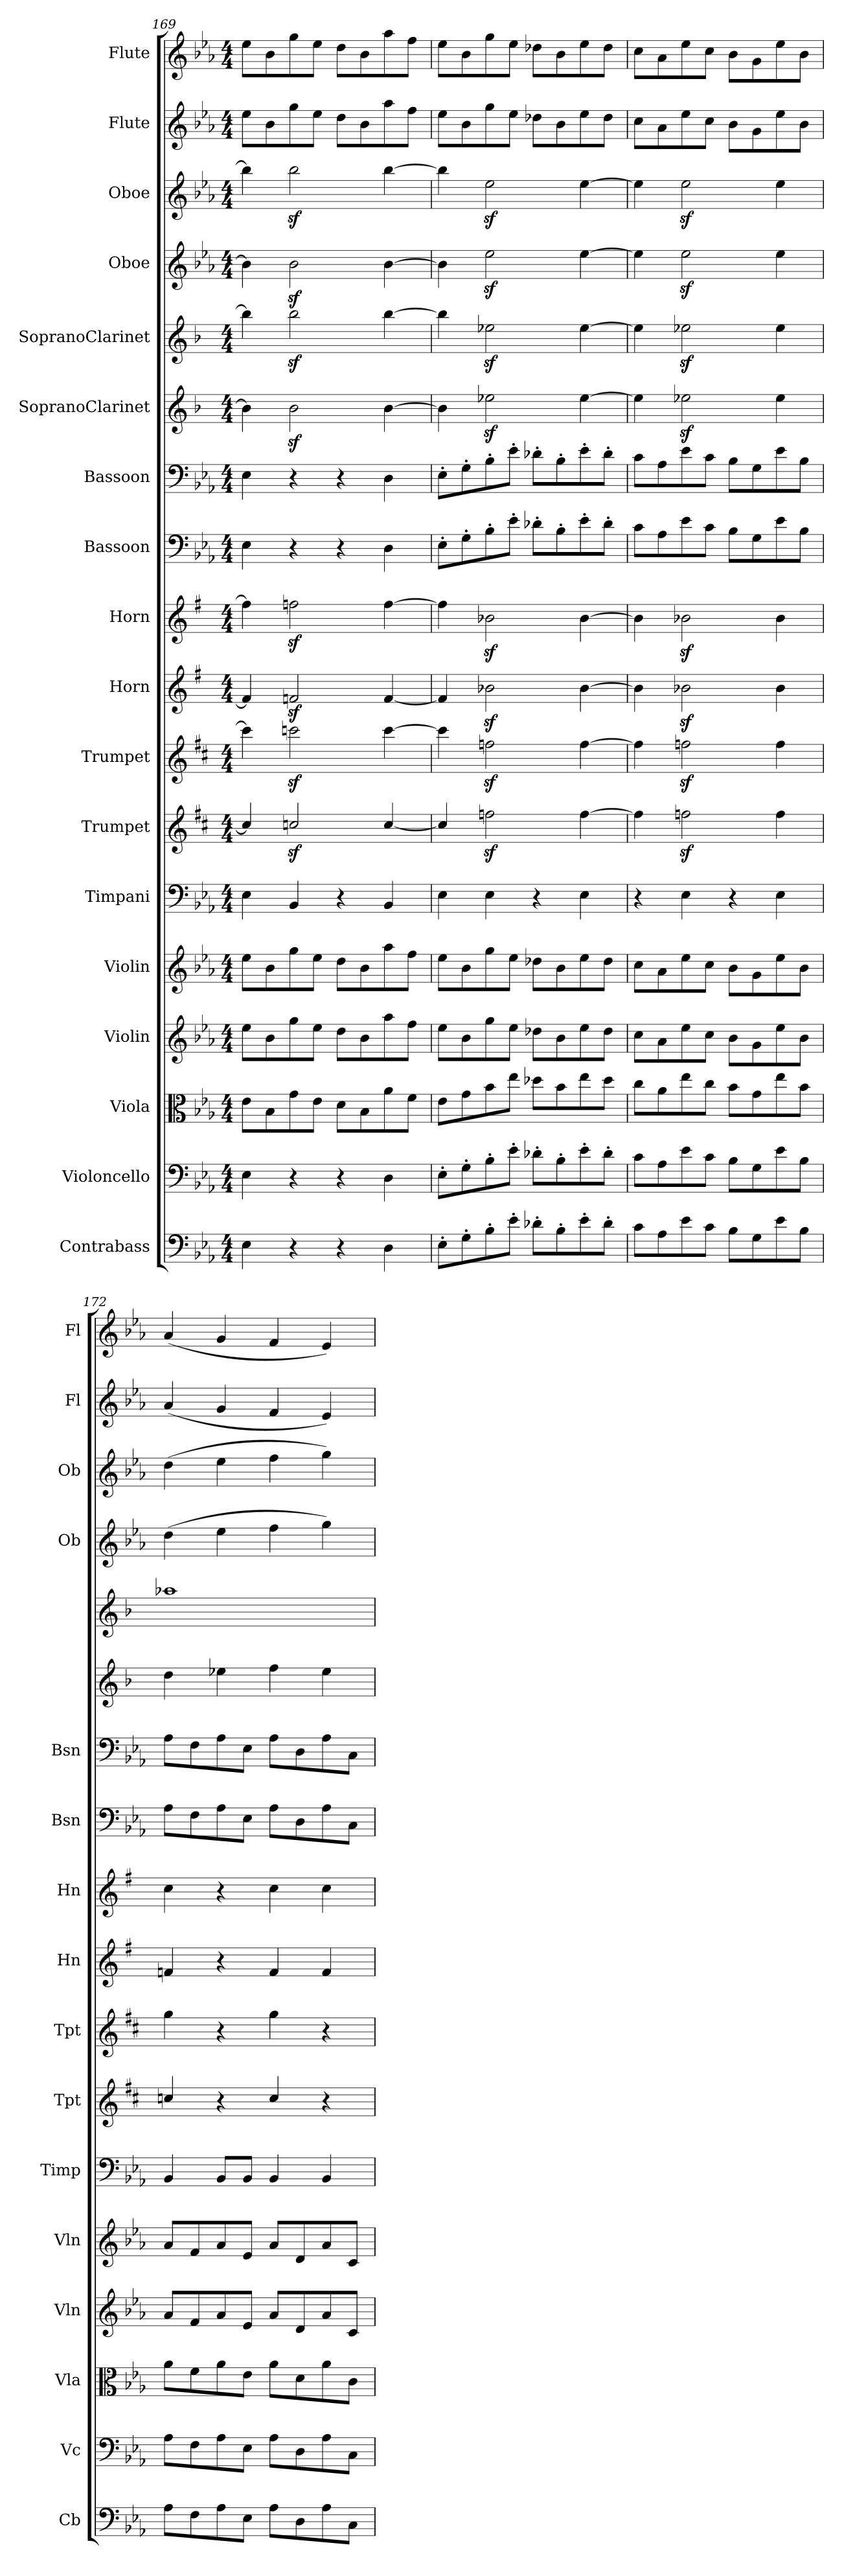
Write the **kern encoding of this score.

**kern	**kern	**kern	**kern	**kern	**kern	**kern	**kern	**kern	**kern	**kern	**kern	**kern	**kern	**kern	**kern	**kern	**kern
*part18	*part17	*part16	*part15	*part14	*part13	*part12	*part11	*part10	*part9	*part8	*part7	*part6	*part5	*part4	*part3	*part2	*part1
*staff18	*staff17	*staff16	*staff15	*staff14	*staff13	*staff12	*staff11	*staff10	*staff9	*staff8	*staff7	*staff6	*staff5	*staff4	*staff3	*staff2	*staff1
*I"Contrabass	*I"Violoncello	*I"Viola	*I"Violin	*I"Violin	*I"Timpani	*I"Trumpet	*I"Trumpet	*I"Horn	*I"Horn	*I"Bassoon	*I"Bassoon	*I"SopranoClarinet	*I"SopranoClarinet	*I"Oboe	*I"Oboe	*I"Flute	*I"Flute
*I'Cb	*I'Vc	*I'Vla	*I'Vln	*I'Vln	*I'Timp	*I'Tpt	*I'Tpt	*I'Hn	*I'Hn	*I'Bsn	*I'Bsn	*	*	*I'Ob	*I'Ob	*I'Fl	*I'Fl
*clefF4	*clefF4	*clefC3	*clefG2	*clefG2	*clefF4	*clefG2	*clefG2	*clefG2	*clefG2	*clefF4	*clefF4	*clefG2	*clefG2	*clefG2	*clefG2	*clefG2	*clefG2
*ITrd7c12	*	*	*	*	*	*ITrd1c2	*ITrd1c2	*ITrd4c7	*ITrd4c7	*	*	*	*	*	*	*	*
*k[b-e-a-]	*k[b-e-a-]	*k[b-e-a-]	*k[b-e-a-]	*k[b-e-a-]	*k[b-e-a-]	*k[]	*k[]	*k[]	*k[]	*k[b-e-a-]	*k[b-e-a-]	*k[b-]	*k[b-]	*k[b-e-a-]	*k[b-e-a-]	*k[b-e-a-]	*k[b-e-a-]
*M4/4	*M4/4	*M4/4	*M4/4	*M4/4	*M4/4	*M4/4	*M4/4	*M4/4	*M4/4	*M4/4	*M4/4	*M4/4	*M4/4	*M4/4	*M4/4	*M4/4	*M4/4
=169	=169	=169	=169	=169	=169	=169	=169	=169	=169	=169	=169	=169	=169	=169	=169	=169	=169
4EE-\	4E-\	8e-\L	8ee-\L	8ee-\L	4E-\	4b-/]	4bb-\]	4B-/]	4b-\]	4E-\	4E-\	4b-\]	4bb-\]	4b-\]	4bb-\]	8ee-\L	8ee-\L
.	.	8B-\	8b-\	8b-\	.	.	.	.	.	.	.	.	.	.	.	8b-\	8b-\
4r	4r	8g\	8gg\	8gg\	4BB-/	2b-Xz</	2bb-Xz<\	2B-Xz</	2b-Xz<\	4r	4r	2b-z<\	2bb-z<\	2b-z<\	2bb-z<\	8gg\	8gg\
.	.	8e-\J	8ee-\J	8ee-\J	.	.	.	.	.	.	.	.	.	.	.	8ee-\J	8ee-\J
4r	4r	8d\L	8dd\L	8dd\L	4r	.	.	.	.	4r	4r	.	.	.	.	8dd\L	8dd\L
.	.	8B-\	8b-\	8b-\	.	.	.	.	.	.	.	.	.	.	.	8b-\	8b-\
4DD\	4D\	8a-\	8aa-\	8aa-\	4BB-/	[4b-/	[4bb-\	[4B-/	[4b-\	4D\	4D\	[4b-\	[4bb-\	[4b-\	[4bb-\	8aa-\	8aa-\
.	.	8f\J	8ff\J	8ff\J	.	.	.	.	.	.	.	.	.	.	.	8ff\J	8ff\J
=170	=170	=170	=170	=170	=170	=170	=170	=170	=170	=170	=170	=170	=170	=170	=170	=170	=170
8EE-'\L	8E-'\L	8e-\L	8ee-\L	8ee-\L	4E-\	4b-/]	4bb-\]	4B-/]	4b-\]	8E-'\L	8E-'\L	4b-\]	4bb-\]	4b-\]	4bb-\]	8ee-\L	8ee-\L
8GG'\	8G'\	8g\	8b-\	8b-\	.	.	.	.	.	8G'\	8G'\	.	.	.	.	8b-\	8b-\
8BB-'\	8B-'\	8b-\	8gg\	8gg\	4E-\	2ee-Xz<\	2ee-Xz<\	2e-Xz<\	2e-Xz<\	8B-'\	8B-'\	2ee-Xz<\	2ee-Xz<\	2ee-z<\	2ee-z<\	8gg\	8gg\
8E-'\J	8e-'\J	8ee-\J	8ee-\J	8ee-\J	.	.	.	.	.	8e-'\J	8e-'\J	.	.	.	.	8ee-\J	8ee-\J
8D-X'\L	8d-X'\L	8dd-X\L	8dd-X\L	8dd-X\L	4r	.	.	.	.	8d-X'\L	8d-X'\L	.	.	.	.	8dd-X\L	8dd-X\L
8BB-'\	8B-'\	8b-\	8b-\	8b-\	.	.	.	.	.	8B-'\	8B-'\	.	.	.	.	8b-\	8b-\
8E-'\	8e-'\	8ee-\	8ee-\	8ee-\	4E-\	[4ee-\	[4ee-\	[4e-\	[4e-\	8e-'\	8e-'\	[4ee-\	[4ee-\	[4ee-\	[4ee-\	8ee-\	8ee-\
8D-'\J	8d-'\J	8dd-\J	8dd-\J	8dd-\J	.	.	.	.	.	8d-'\J	8d-'\J	.	.	.	.	8dd-\J	8dd-\J
=171	=171	=171	=171	=171	=171	=171	=171	=171	=171	=171	=171	=171	=171	=171	=171	=171	=171
8C\L	8c\L	8cc\L	8cc\L	8cc\L	4r	4ee-\]	4ee-\]	4e-\]	4e-\]	8c\L	8c\L	4ee-\]	4ee-\]	4ee-\]	4ee-\]	8cc\L	8cc\L
8AA-\	8A-\	8a-\	8a-\	8a-\	.	.	.	.	.	8A-\	8A-\	.	.	.	.	8a-\	8a-\
8E-\	8e-\	8ee-\	8ee-\	8ee-\	4E-\	2ee-Xz<\	2ee-Xz<\	2e-Xz<\	2e-Xz<\	8e-\	8e-\	2ee-Xz<\	2ee-Xz<\	2ee-z<\	2ee-z<\	8ee-\	8ee-\
8C\J	8c\J	8cc\J	8cc\J	8cc\J	.	.	.	.	.	8c\J	8c\J	.	.	.	.	8cc\J	8cc\J
8BB-\L	8B-\L	8b-\L	8b-\L	8b-\L	4r	.	.	.	.	8B-\L	8B-\L	.	.	.	.	8b-\L	8b-\L
8GG\	8G\	8g\	8g\	8g\	.	.	.	.	.	8G\	8G\	.	.	.	.	8g\	8g\
8E-\	8e-\	8ee-\	8ee-\	8ee-\	4E-\	4ee-\	4ee-\	4e-\	4e-\	8e-\	8e-\	4ee-\	4ee-\	4ee-\	4ee-\	8ee-\	8ee-\
8BB-\J	8B-\J	8b-\J	8b-\J	8b-\J	.	.	.	.	.	8B-\J	8B-\J	.	.	.	.	8b-\J	8b-\J
=172	=172	=172	=172	=172	=172	=172	=172	=172	=172	=172	=172	=172	=172	=172	=172	=172	=172
8AA-\L	8A-\L	8a-\L	8a-/L	8a-/L	4BB-/	4b-X/	4ff\	4B-X/	4f\	8A-\L	8A-\L	4dd\	1aa-X	(>4dd\	(>4dd\	(<4a-/	(<4a-/
8FF\	8F\	8f\	8f/	8f/	.	.	.	.	.	8F\	8F\	.	.	.	.	.	.
8AA-\	8A-\	8a-\	8a-/	8a-/	8BB-/L	4r	4r	4r	4r	8A-\	8A-\	4ee-X\	.	4ee-\	4ee-\	4g/	4g/
8EE-\J	8E-\J	8e-\J	8e-/J	8e-/J	8BB-/J	.	.	.	.	8E-\J	8E-\J	.	.	.	.	.	.
8AA-\L	8A-\L	8a-\L	8a-/L	8a-/L	4BB-/	4b-/	4ff\	4B-/	4f\	8A-\L	8A-\L	4ff\	.	4ff\	4ff\	4f/	4f/
8DD\	8D\	8d\	8d/	8d/	.	.	.	.	.	8D\	8D\	.	.	.	.	.	.
8AA-\	8A-\	8a-\	8a-/	8a-/	4BB-/	4r	4r	4B-/	4f\	8A-\	8A-\	4ee-\	.	4gg\)	4gg\)	4e-/)	4e-/)
8CC\J	8C\J	8c\J	8c/J	8c/J	.	.	.	.	.	8C\J	8C\J	.	.	.	.	.	.
=	=	=	=	=	=	=	=	=	=	=	=	=	=	=	=	=	=
*-	*-	*-	*-	*-	*-	*-	*-	*-	*-	*-	*-	*-	*-	*-	*-	*-	*-
